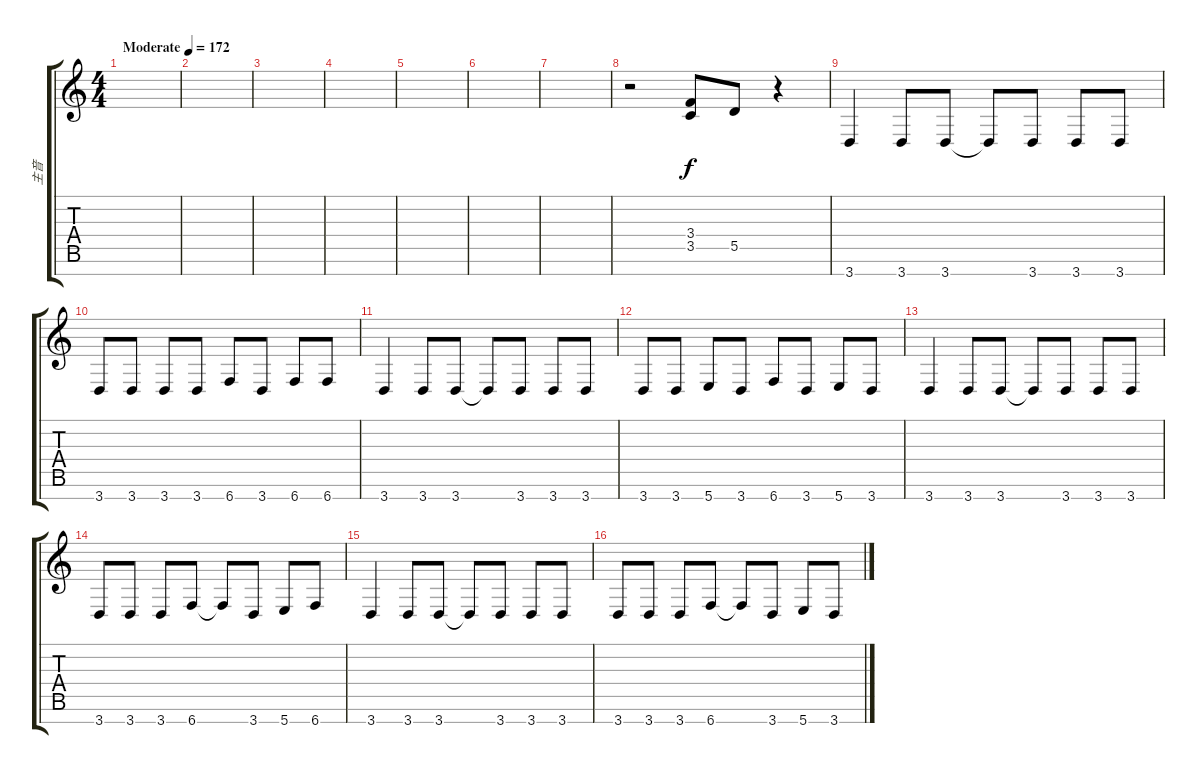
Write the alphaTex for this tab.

\track ("主音" "主音") {instrument distortionguitar}
\staff {score tabs}
\tuning (E4 B3 G3 D3 A2 E2 B1) {hide}
\ts (4 4)
\tempo (172 "Moderate")
\clef g2
\ks c
|
|
|
|
|
|
|
r.2 (3.4 3.5).8 5.5.8 r.4 |
3.7.4 3.7.8 3.7.8 3.7{t}.8 3.7.8 3.7.8 3.7.8 |
3.7.8 3.7.8 3.7.8 3.7.8 6.7.8 3.7.8 6.7.8 6.7.8 |
3.7.4 3.7.8 3.7.8 3.7{t}.8 3.7.8 3.7.8 3.7.8 |
3.7.8 3.7.8 5.7.8 3.7.8 6.7.8 3.7.8 5.7.8 3.7.8 |
3.7.4 3.7.8 3.7.8 3.7{t}.8 3.7.8 3.7.8 3.7.8 |
3.7.8 3.7.8 3.7.8 6.7.8 6.7{t}.8 3.7.8 5.7.8 6.7.8 |
3.7.4 3.7.8 3.7.8 3.7{t}.8 3.7.8 3.7.8 3.7.8 |
3.7.8 3.7.8 3.7.8 6.7.8 6.7{t}.8 3.7.8 5.7.8 3.7.8{txt ""}
